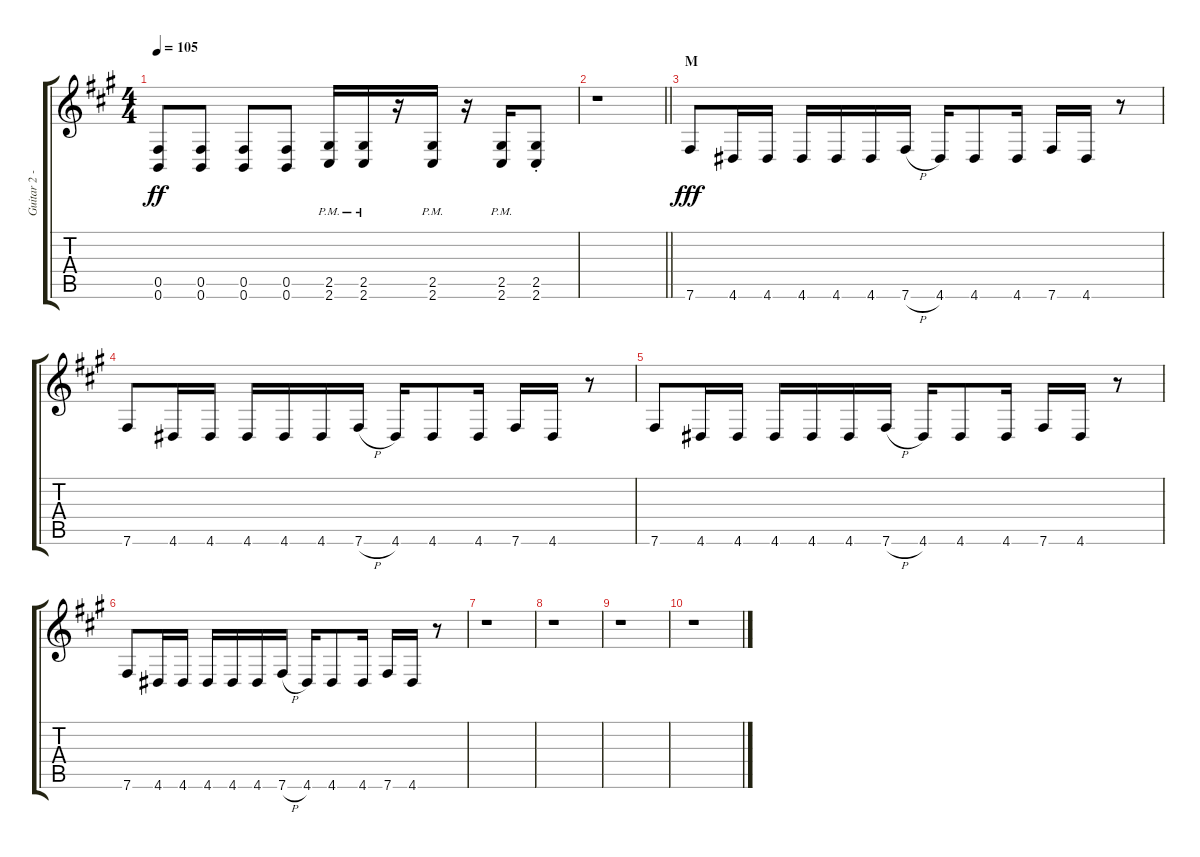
\track ("Guitar 2 - Uruha" "Guitar 2 -") {instrument distortionguitar}
\staff {score tabs}
\tuning (Db4 Ab3 E3 B2 Gb2 B1) {hide}
\ts (4 4)
\tempo 105
\clef g2
\ks a
(0.5 0.6).8{dy ff} (0.5 0.6).8 (0.5 0.6).8 (0.5 0.6).8 (2.5{pm} 2.6{pm}).16 (2.5{pm} 2.6{pm}).16 r.16 (2.5{pm} 2.6{pm}).16 r.16 (2.5{pm} 2.6{pm}).16 (2.5{st} 2.6{st}).8 |
\barLineRight lightlight
r.1 |
\section ("" "M")
7.6.8{dy fff} 4.6.16 4.6.16 4.6.16 4.6.16 4.6.16 7.6{h}.16 4.6.16 4.6.8 4.6.16 7.6.16 4.6.16 r.8 |
7.6.8 4.6.16 4.6.16 4.6.16 4.6.16 4.6.16 7.6{h}.16 4.6.16 4.6.8 4.6.16 7.6.16 4.6.16 r.8 |
7.6.8 4.6.16 4.6.16 4.6.16 4.6.16 4.6.16 7.6{h}.16 4.6.16 4.6.8 4.6.16 7.6.16 4.6.16 r.8 |
7.6.8 4.6.16 4.6.16 4.6.16 4.6.16 4.6.16 7.6{h}.16 4.6.16 4.6.8 4.6.16 7.6.16 4.6.16 r.8 |
r.1 |
r.1 |
r.1 |
r.1
